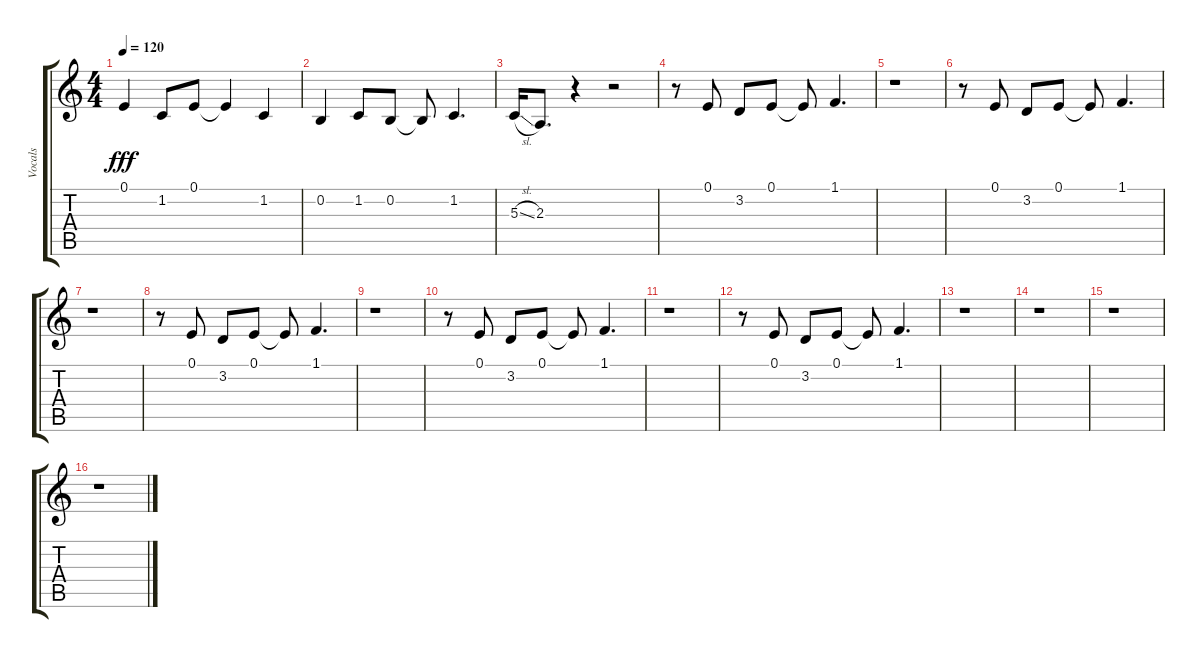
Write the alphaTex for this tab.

\track ("Vocals" "Vocals") {instrument voiceoohs}
\staff {score tabs}
\tuning (E4 B3 G3 D3 A2 E2) {hide}
\ts (4 4)
\tempo 120
\clef g2
\ks c
0.1.4{dy fff} 1.2.8 0.1.8 0.1{t}.4 1.2.4 |
0.2.4 1.2.8 0.2.8 0.2{t}.8 1.2.4{d} |
5.3{sl}.16 2.3.8{d} r.4 r.2 |
r.8 0.1.8 3.2.8 0.1.8 0.1{t}.8 1.1.4{d} |
r.1 |
r.8 0.1.8 3.2.8 0.1.8 0.1{t}.8 1.1.4{d} |
r.1 |
r.8 0.1.8 3.2.8 0.1.8 0.1{t}.8 1.1.4{d} |
r.1 |
r.8 0.1.8 3.2.8 0.1.8 0.1{t}.8 1.1.4{d} |
r.1 |
r.8 0.1.8 3.2.8 0.1.8 0.1{t}.8 1.1.4{d} |
r.1 |
r.1 |
r.1 |
r.1
